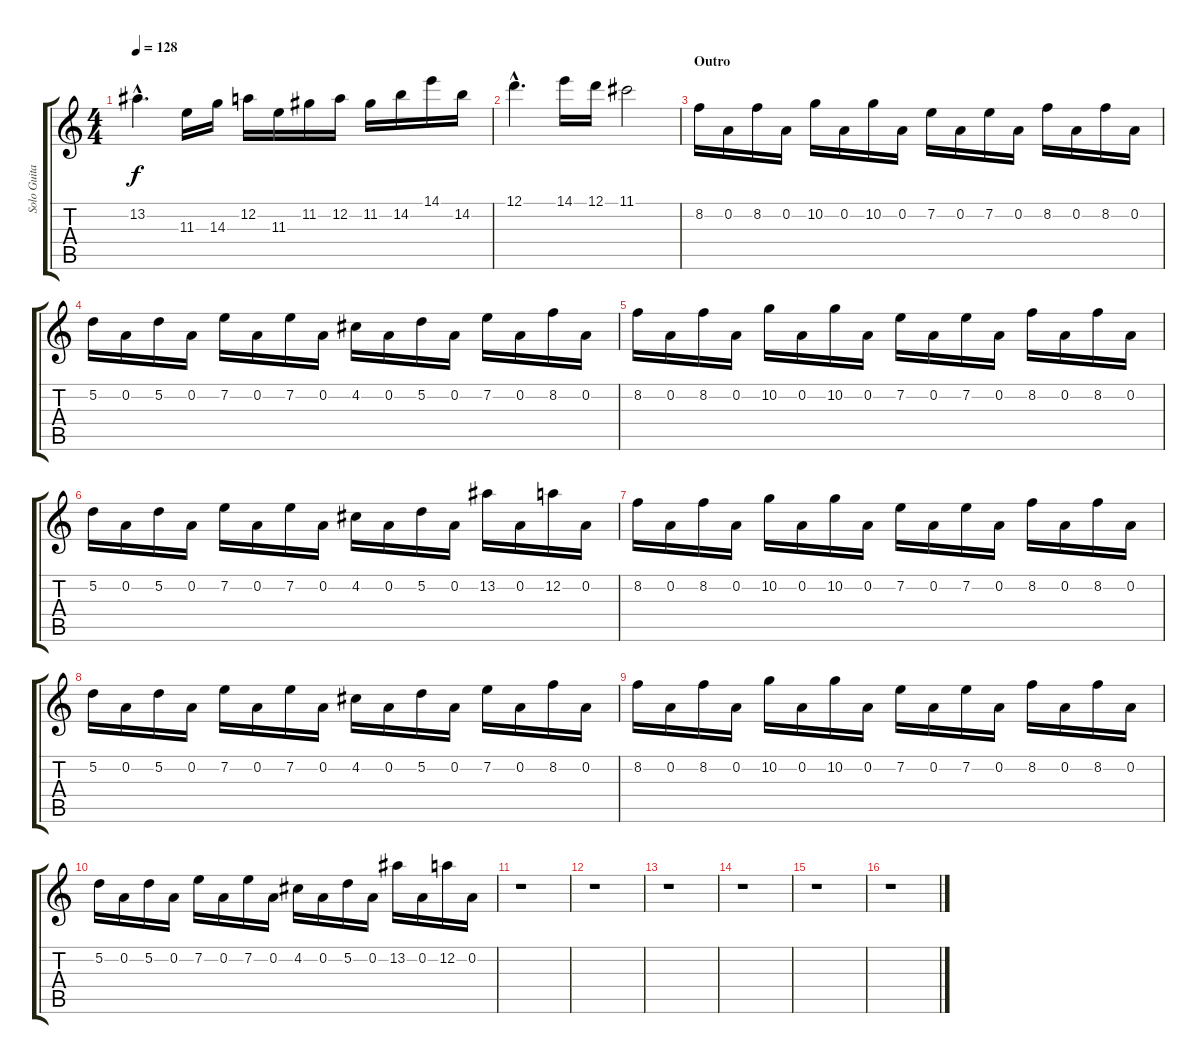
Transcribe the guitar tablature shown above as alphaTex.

\track ("Solo Guitar" "Solo Guita") {instrument distortionguitar}
\staff {score tabs}
\tuning (D4 A3 F3 C3 G2 D2) {hide}
\ts (4 4)
\tempo 128
\clef g2
\ks c
13.2{hac}.4{d dy f} 11.3.16 14.3.16 12.2.16 11.3.16 11.2.16 12.2.16 11.2.16 14.2.16 14.1.16 14.2.16 |
12.1{hac}.4{d} 14.1.16 12.1.16 11.1.2 |
\section ("" "Outro")
8.2.16 0.2.16 8.2.16 0.2.16 10.2.16 0.2.16 10.2.16 0.2.16 7.2.16 0.2.16 7.2.16 0.2.16 8.2.16 0.2.16 8.2.16 0.2.16 |
5.2.16 0.2.16 5.2.16 0.2.16 7.2.16 0.2.16 7.2.16 0.2.16 4.2.16 0.2.16 5.2.16 0.2.16 7.2.16 0.2.16 8.2.16 0.2.16 |
8.2.16 0.2.16 8.2.16 0.2.16 10.2.16 0.2.16 10.2.16 0.2.16 7.2.16 0.2.16 7.2.16 0.2.16 8.2.16 0.2.16 8.2.16 0.2.16 |
5.2.16 0.2.16 5.2.16 0.2.16 7.2.16 0.2.16 7.2.16 0.2.16 4.2.16 0.2.16 5.2.16 0.2.16 13.2.16 0.2.16 12.2.16 0.2.16 |
8.2.16 0.2.16 8.2.16 0.2.16 10.2.16 0.2.16 10.2.16 0.2.16 7.2.16 0.2.16 7.2.16 0.2.16 8.2.16 0.2.16 8.2.16 0.2.16 |
5.2.16 0.2.16 5.2.16 0.2.16 7.2.16 0.2.16 7.2.16 0.2.16 4.2.16 0.2.16 5.2.16 0.2.16 7.2.16 0.2.16 8.2.16 0.2.16 |
8.2.16 0.2.16 8.2.16 0.2.16 10.2.16 0.2.16 10.2.16 0.2.16 7.2.16 0.2.16 7.2.16 0.2.16 8.2.16 0.2.16 8.2.16 0.2.16 |
5.2.16 0.2.16 5.2.16 0.2.16 7.2.16 0.2.16 7.2.16 0.2.16 4.2.16 0.2.16 5.2.16 0.2.16 13.2.16 0.2.16 12.2.16 0.2.16 |
r.1 |
r.1 |
r.1 |
r.1 |
r.1 |
r.1
